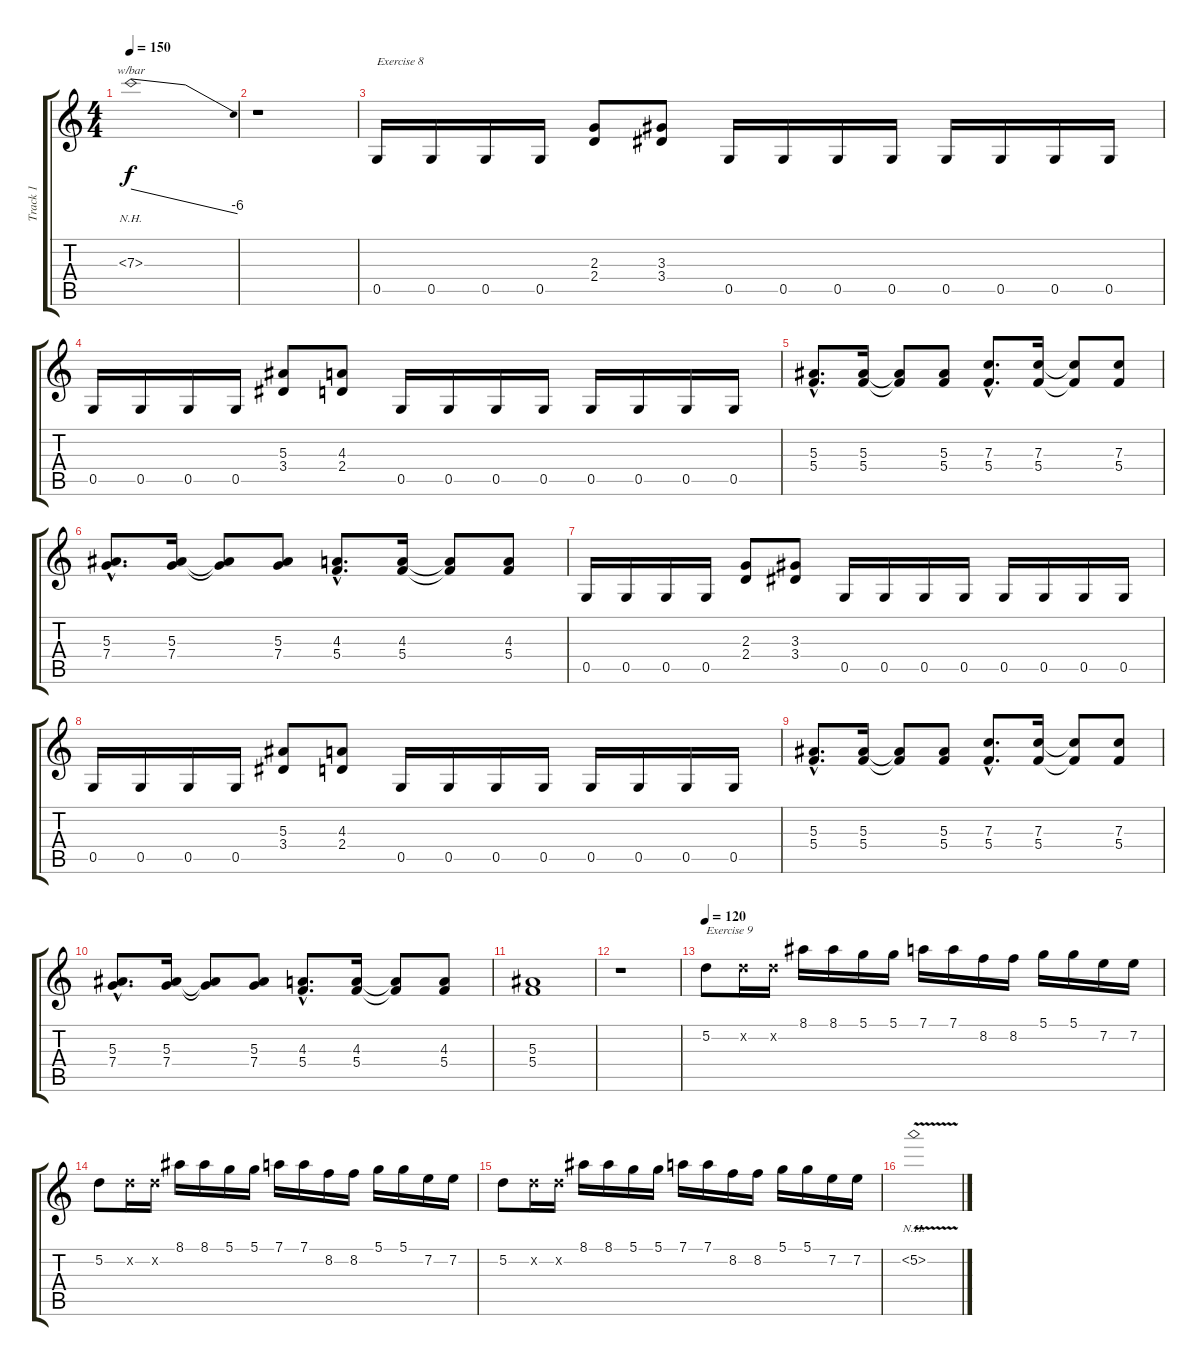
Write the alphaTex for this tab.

\track ("Track 1" "Track 1") {instrument distortionguitar}
\staff {score tabs}
\tuning (D4 A3 F3 C3 G2 D2) {hide}
\ts (4 4)
\tempo 150
\clef g2
\ks c
7.3{nh}.1{tbe (dive default 0 0 60 -24) dy f} |
r.1 |
0.5.16{txt "Exercise 8"} 0.5.16 0.5.16 0.5.16 (2.3 2.4).8 (3.3 3.4).8 0.5.16 0.5.16 0.5.16 0.5.16 0.5.16 0.5.16 0.5.16 0.5.16 |
0.5.16 0.5.16 0.5.16 0.5.16 (5.3 3.4).8 (4.3 2.4).8 0.5.16 0.5.16 0.5.16 0.5.16 0.5.16 0.5.16 0.5.16 0.5.16 |
(5.3{hac} 5.4{hac}).8{d} (5.3 5.4).16 (5.3{t} 5.4{t}).8 (5.3 5.4).8 (7.3{hac} 5.4{hac}).8{d} (7.3 5.4).16 (7.3{t} 5.4{t}).8 (7.3 5.4).8 |
(5.3{hac} 7.4{hac}).8{d} (5.3 7.4).16 (5.3{t} 7.4{t}).8 (5.3 7.4).8 (4.3{hac} 5.4{hac}).8{d} (4.3 5.4).16 (4.3{t} 5.4{t}).8 (4.3 5.4).8 |
0.5.16 0.5.16 0.5.16 0.5.16 (2.3 2.4).8 (3.3 3.4).8 0.5.16 0.5.16 0.5.16 0.5.16 0.5.16 0.5.16 0.5.16 0.5.16 |
0.5.16 0.5.16 0.5.16 0.5.16 (5.3 3.4).8 (4.3 2.4).8 0.5.16 0.5.16 0.5.16 0.5.16 0.5.16 0.5.16 0.5.16 0.5.16 |
(5.3{hac} 5.4{hac}).8{d} (5.3 5.4).16 (5.3{t} 5.4{t}).8 (5.3 5.4).8 (7.3{hac} 5.4{hac}).8{d} (7.3 5.4).16 (7.3{t} 5.4{t}).8 (7.3 5.4).8 |
(5.3{hac} 7.4{hac}).8{d} (5.3 7.4).16 (5.3{t} 7.4{t}).8 (5.3 7.4).8 (4.3{hac} 5.4{hac}).8{d} (4.3 5.4).16 (4.3{t} 5.4{t}).8 (4.3 5.4).8 |
(5.3 5.4).1 |
r.1 |
\tempo 120
5.2.8{txt "Exercise 9"} 5.2{x}.16 5.2{x}.16 8.1.16 8.1.16 5.1.16 5.1.16 7.1.16 7.1.16 8.2.16 8.2.16 5.1.16 5.1.16 7.2.16 7.2.16 |
5.2.8 5.2{x}.16 5.2{x}.16 8.1.16 8.1.16 5.1.16 5.1.16 7.1.16 7.1.16 8.2.16 8.2.16 5.1.16 5.1.16 7.2.16 7.2.16 |
5.2.8 5.2{x}.16 5.2{x}.16 8.1.16 8.1.16 5.1.16 5.1.16 7.1.16 7.1.16 8.2.16 8.2.16 5.1.16 5.1.16 7.2.16 7.2.16 |
5.2{nh v}.1
